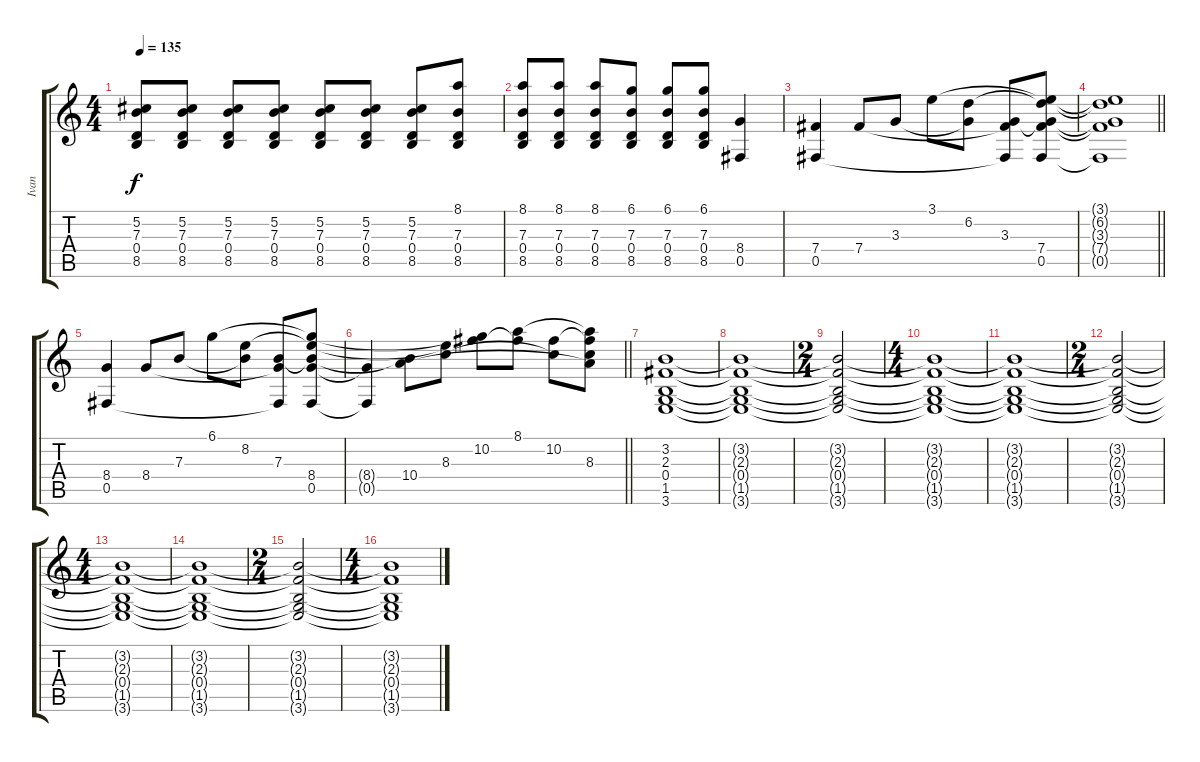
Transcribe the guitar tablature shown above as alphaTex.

\track ("Ivan" "Ivan") {instrument distortionguitar}
\staff {score tabs}
\tuning (Db4 Ab3 E3 B2 Gb2 Db2) {hide}
\ts (4 4)
\tempo 135
\clef g2
\ks c
(5.2 7.3 0.4 8.5).8{dy f} (5.2 7.3 0.4 8.5).8 (5.2 7.3 0.4 8.5).8 (5.2 7.3 0.4 8.5).8 (5.2 7.3 0.4 8.5).8 (5.2 7.3 0.4 8.5).8 (5.2 7.3 0.4 8.5).8 (8.1 7.3 0.4 8.5).8 |
(8.1 7.3 0.4 8.5).8 (8.1 7.3 0.4 8.5).8 (8.1 7.3 0.4 8.5).8 (6.1 7.3 0.4 8.5).8 (6.1 7.3 0.4 8.5).8 (6.1 7.3 0.4 8.5).8 (8.4 0.5).4 |
(7.4 0.5).4 7.4.8 3.3.8 3.1.8 (6.2 3.3{t}).8 (3.3 7.4{t} 0.5{t}).8 (3.1{t} 6.2{t} 3.3{t} 7.4 0.5).8 |
\barLineRight lightlight
(3.1{t} 6.2{t} 3.3{t} 7.4{t} 0.5{t}).1 |
(8.4 0.5).4 8.4.8 7.3.8 6.1.8 (8.2 7.3{t}).8 (7.3 8.4{t} 0.5{t}).8 (6.1{t} 8.2{t} 7.3{t} 8.4 0.5).8 |
\barLineRight lightlight
(8.4{t} 0.5{t}).4 (7.3{t} 10.4).8 (8.2{t} 8.3).8 (6.1{t} 10.2).8 (8.1 10.2{t}).8 (10.2 8.3{t}).8 (8.1{t} 10.2{t} 8.3 10.4{t}).8 |
(3.2 2.3 0.4 1.5 3.6).1 |
(3.2{t} 2.3{t} 0.4{t} 1.5{t} 3.6{t}).1 |
\ts (2 4)
(3.2{t} 2.3{t} 0.4{t} 1.5{t} 3.6{t}).2 |
\ts (4 4)
(3.2{t} 2.3{t} 0.4{t} 1.5{t} 3.6{t}).1 |
(3.2{t} 2.3{t} 0.4{t} 1.5{t} 3.6{t}).1 |
\ts (2 4)
(3.2{t} 2.3{t} 0.4{t} 1.5{t} 3.6{t}).2 |
\ts (4 4)
(3.2{t} 2.3{t} 0.4{t} 1.5{t} 3.6{t}).1 |
(3.2{t} 2.3{t} 0.4{t} 1.5{t} 3.6{t}).1 |
\ts (2 4)
(3.2{t} 2.3{t} 0.4{t} 1.5{t} 3.6{t}).2 |
\ts (4 4)
(3.2{t} 2.3{t} 0.4{t} 1.5{t} 3.6{t}).1
